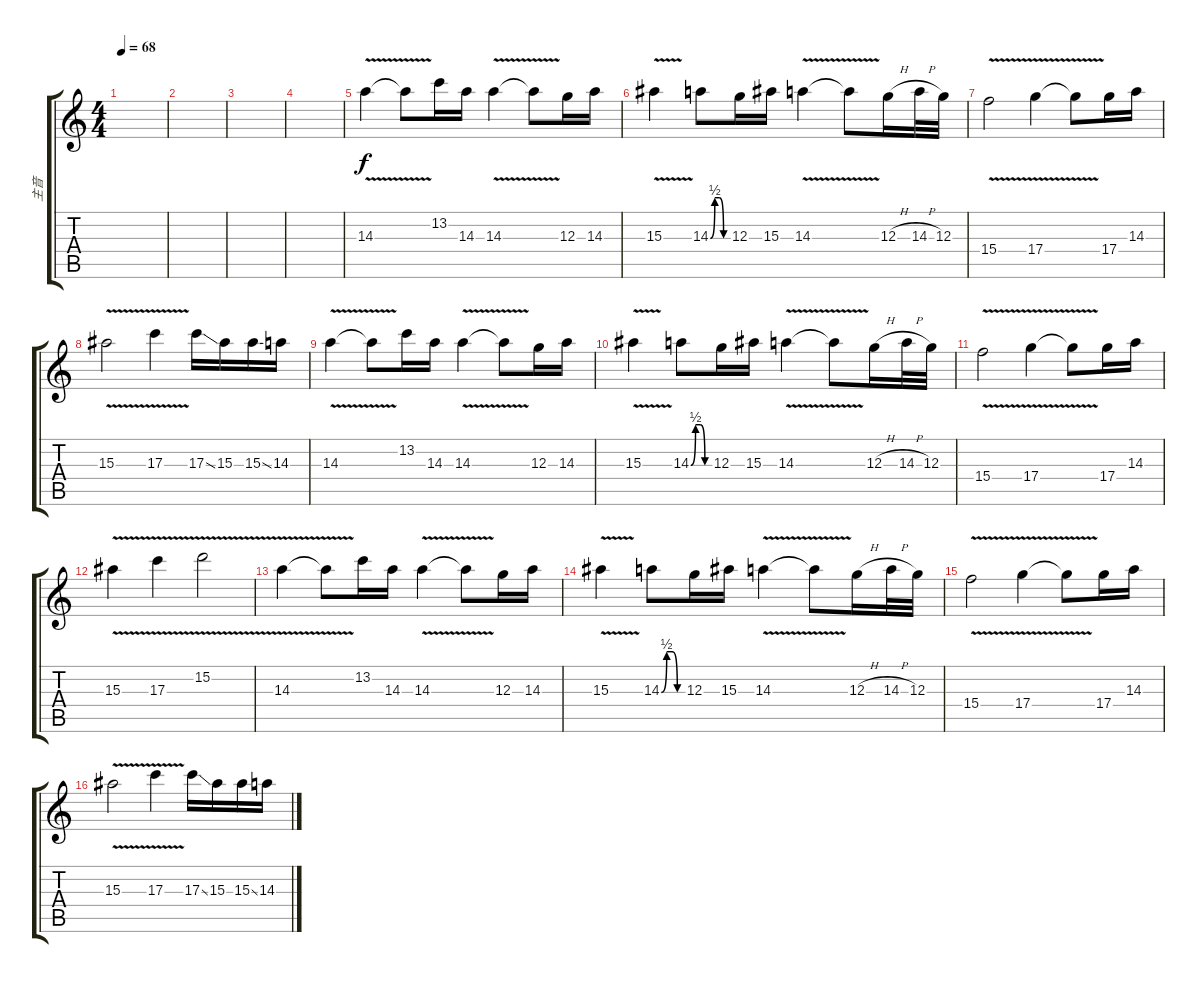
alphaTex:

\track ("主音" "主音") {instrument overdrivenguitar}
\staff {score tabs}
\tuning (E4 B3 G3 D3 A2 E2) {hide}
\ts (4 4)
\tempo 68
\clef g2
\ks c
|
|
|
|
14.3{v}.4 14.3{t}.8 13.2.16 14.3.16 14.3{v}.4 14.3{t}.8 12.3.16 14.3.16 |
15.3{v}.4 14.3{be (custom 0 0 15 2 30 2 45 0 60 0)}.8 12.3.16 15.3.16 14.3{v}.4 14.3{t}.8 12.3{h}.16 14.3{h}.32 12.3.32 |
15.4{v}.2 17.4{v}.4 17.4{t}.8 17.4.16 14.3.16 |
15.3{v}.2 17.3{v}.4 17.3{ss}.16 15.3.16 15.3{ss}.16 14.3.16 |
14.3{v}.4 14.3{t}.8 13.2.16 14.3.16 14.3{v}.4 14.3{t}.8 12.3.16 14.3.16 |
15.3{v}.4 14.3{be (custom 0 0 15 2 30 2 45 0 60 0)}.8 12.3.16 15.3.16 14.3{v}.4 14.3{t}.8 12.3{h}.16 14.3{h}.32 12.3.32 |
15.4{v}.2 17.4{v}.4 17.4{t}.8 17.4.16 14.3.16 |
15.3{v}.4 17.3{v}.4 15.2{v}.2 |
14.3{v}.4 14.3{t}.8 13.2.16 14.3.16 14.3{v}.4 14.3{t}.8 12.3.16 14.3.16 |
15.3{v}.4 14.3{be (custom 0 0 15 2 30 2 45 0 60 0)}.8 12.3.16 15.3.16 14.3{v}.4 14.3{t}.8 12.3{h}.16 14.3{h}.32 12.3.32 |
15.4{v}.2 17.4{v}.4 17.4{t}.8 17.4.16 14.3.16 |
15.3{v}.2 17.3{v}.4 17.3{ss}.16 15.3.16 15.3{ss}.16 14.3.16
